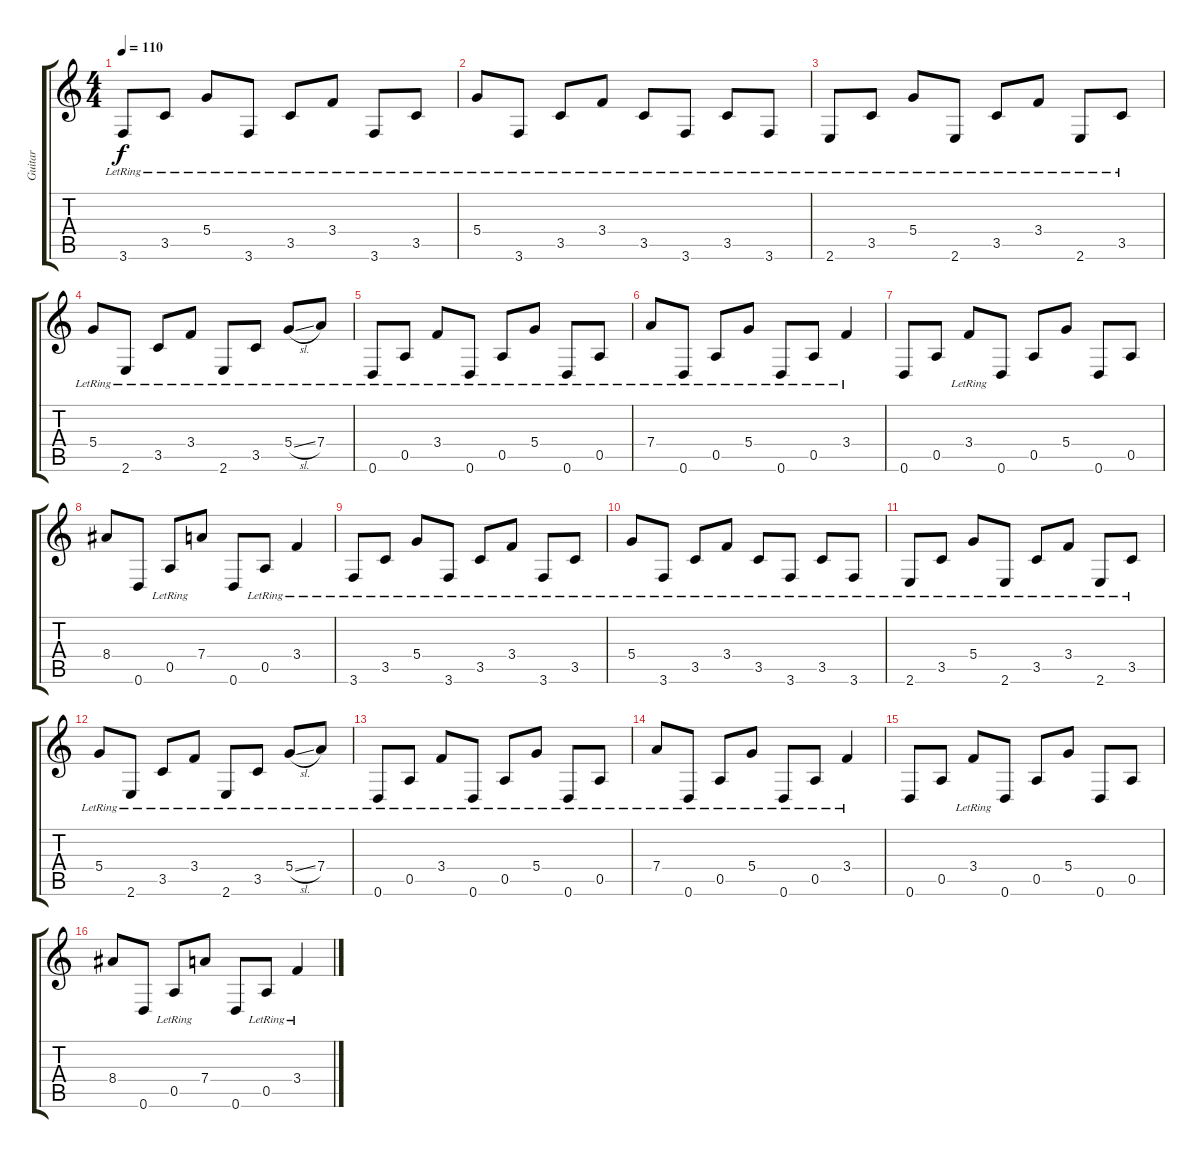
\track ("Guitar" "Guitar") {instrument acousticguitarsteel}
\staff {score tabs}
\tuning (E4 B3 G3 D3 A2 D2) {hide}
\ts (4 4)
\tempo 110
\clef g2
\ks c
3.6{lr}.8{dy f} 3.5{lr}.8 5.4{lr}.8 3.6{lr}.8 3.5{lr}.8 3.4{lr}.8 3.6{lr}.8 3.5{lr}.8 |
5.4{lr}.8 3.6{lr}.8 3.5{lr}.8 3.4{lr}.8 3.5{lr}.8 3.6{lr}.8 3.5{lr}.8 3.6{lr}.8 |
2.6{lr}.8 3.5{lr}.8 5.4{lr}.8 2.6{lr}.8 3.5{lr}.8 3.4{lr}.8 2.6{lr}.8 3.5{lr}.8 |
5.4{lr}.8 2.6{lr}.8 3.5{lr}.8 3.4{lr}.8 2.6{lr}.8 3.5{lr}.8 5.4{sl lr}.8 7.4{lr}.8 |
0.6{lr}.8 0.5{lr}.8 3.4{lr}.8 0.6{lr}.8 0.5{lr}.8 5.4{lr}.8 0.6{lr}.8 0.5{lr}.8 |
7.4{lr}.8 0.6{lr}.8 0.5{lr}.8 5.4{lr}.8 0.6{lr}.8 0.5{lr}.8 3.4{lr}.4 |
0.6.8 0.5.8 3.4{lr}.8 0.6.8 0.5.8 5.4.8 0.6.8 0.5.8 |
8.4.8 0.6.8 0.5{lr}.8 7.4.8 0.6.8 0.5{lr}.8 3.4{lr}.4 |
3.6{lr}.8 3.5{lr}.8 5.4{lr}.8 3.6{lr}.8 3.5{lr}.8 3.4{lr}.8 3.6{lr}.8 3.5{lr}.8 |
5.4{lr}.8 3.6{lr}.8 3.5{lr}.8 3.4{lr}.8 3.5{lr}.8 3.6{lr}.8 3.5{lr}.8 3.6{lr}.8 |
2.6{lr}.8 3.5{lr}.8 5.4{lr}.8 2.6{lr}.8 3.5{lr}.8 3.4{lr}.8 2.6{lr}.8 3.5{lr}.8 |
5.4{lr}.8 2.6{lr}.8 3.5{lr}.8 3.4{lr}.8 2.6{lr}.8 3.5{lr}.8 5.4{sl lr}.8 7.4{lr}.8 |
0.6{lr}.8 0.5{lr}.8 3.4{lr}.8 0.6{lr}.8 0.5{lr}.8 5.4{lr}.8 0.6{lr}.8 0.5{lr}.8 |
7.4{lr}.8 0.6{lr}.8 0.5{lr}.8 5.4{lr}.8 0.6{lr}.8 0.5{lr}.8 3.4{lr}.4 |
0.6.8 0.5.8 3.4{lr}.8 0.6.8 0.5.8 5.4.8 0.6.8 0.5.8 |
8.4.8 0.6.8 0.5{lr}.8 7.4.8 0.6.8 0.5{lr}.8 3.4{lr}.4
